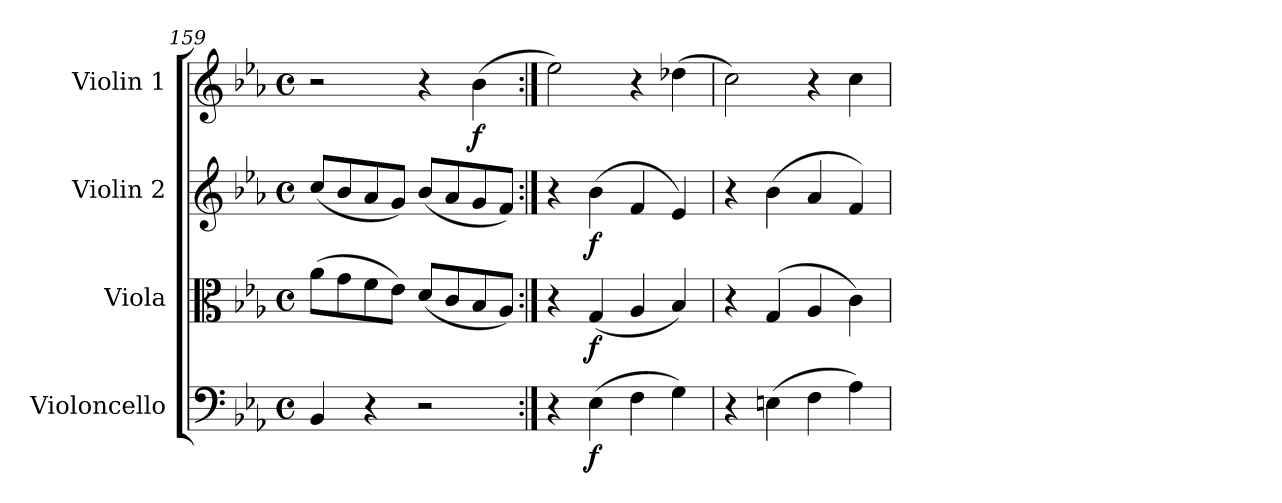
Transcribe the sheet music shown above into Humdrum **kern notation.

**kern	**dynam	**kern	**dynam	**kern	**dynam	**kern	**dynam
*part4	*part4	*part3	*part3	*part2	*part2	*part1	*part1
*staff4	*staff4	*staff3	*staff3	*staff2	*staff2	*staff1	*staff1
*I"Violoncello	*	*I"Viola	*	*I"Violin 2	*	*I"Violin 1	*
*I'Vc	*	*I'Vla	*	*I'Vln	*	*I'Vln	*
*clefF4	*	*clefC3	*	*clefG2	*	*clefG2	*
*k[b-e-a-]	*	*k[b-e-a-]	*	*k[b-e-a-]	*	*k[b-e-a-]	*
*M4/4	*	*M4/4	*	*M4/4	*	*M4/4	*
*met(c)	*	*met(c)	*	*met(c)	*	*met(c)	*
=159	=159	=159	=159	=159	=159	=159	=159
4BB-/	.	(8a-\L	.	(8cc/L	.	2r	.
.	.	8g\	.	8b-/	.	.	.
4r	.	8f\	.	8a-/	.	.	.
.	.	8e-\J)	.	8g/J)	.	.	.
2r	.	(8d/L	.	(8b-/L	.	4r	.
.	.	8c/	.	8a-/	.	.	.
!	!	!	!	!	!	!	!LO:DY:b
.	.	8B-/	.	8g/	.	(4b-\	f
.	.	8A-/J)	.	8f/J)	.	.	.
=160:|!	=160:|!	=160:|!	=160:|!	=160:|!	=160:|!	=160:|!	=160:|!
4r	.	4r	.	4r	.	2ee-\)	.
!	!LO:DY:b	!	!LO:DY:b	!	!LO:DY:b	!	!
(4E-\	f	(4G/	f	(4b-\	f	.	.
4F\	.	4A-/	.	4f/	.	4r	.
4G\)	.	4B-/)	.	4e-/)	.	(4dd-X\	.
!!LO:LB:g=z
=161	=161	=161	=161	=161	=161	=161	=161
4r	.	4r	.	4r	.	2cc\)	.
(4En\	.	(4G/	.	(4b-\	.	.	.
4F\	.	4A-/	.	4a-/	.	4r	.
4A-\)	.	4c\)	.	4f/)	.	4cc\	.
=	=	=	=	=	=	=	=
*-	*-	*-	*-	*-	*-	*-	*-
